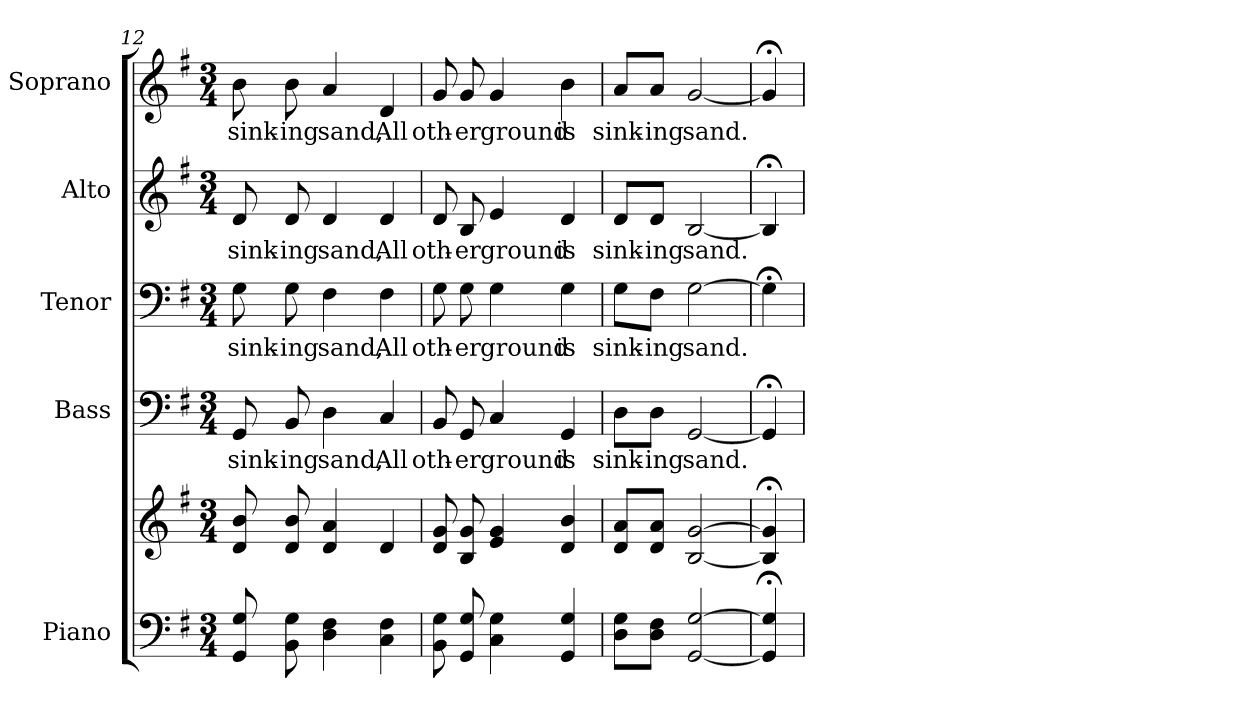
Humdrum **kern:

**kern	**kern	**kern	**text	**kern	**text	**kern	**text	**kern	**text
*part5	*part5	*part4	*part4	*part3	*part3	*part2	*part2	*part1	*part1
*staff6	*staff5	*staff4	*staff4	*staff3	*staff3	*staff2	*staff2	*staff1	*staff1
*I"Piano	*	*I"Bass	*	*I"Tenor	*	*I"Alto	*	*I"Soprano	*
*I'Pno.	*	*I'B.	*	*I'T.	*	*I'A.	*	*I'S.	*
!!LO:PB:g=z
*clefF4	*clefG2	*clefF4	*	*clefF4	*	*clefG2	*	*clefG2	*
*k[f#]	*k[f#]	*k[f#]	*	*k[f#]	*	*k[f#]	*	*k[f#]	*
*G:	*G:	*G:	*	*G:	*	*G:	*	*G:	*
*M3/4	*M3/4	*M3/4	*	*M3/4	*	*M3/4	*	*M3/4	*
=12	=12	=12	=12	=12	=12	=12	=12	=12	=12
!	!	!	!LO:LY:b:color=#000000	!	!	!	!	!	!
!	!	!	!	!	!LO:LY:b:color=#000000	!	!	!	!
!	!	!	!	!	!	!	!LO:LY:b:color=#000000	!	!
!	!	!	!	!	!	!	!	!	!LO:LY:b:color=#000000
8GGi/ 8Gi	8di/ 8bi	8GGi/	sink-	8Gi\	sink-	8di/	sink-	8bi\	sink-
!	!	!	!LO:LY:b:color=#000000	!	!	!	!	!	!
!	!	!	!	!	!LO:LY:b:color=#000000	!	!	!	!
!	!	!	!	!	!	!	!LO:LY:b:color=#000000	!	!
!	!	!	!	!	!	!	!	!	!LO:LY:b:color=#000000
8BBi\ 8Gi	8di/ 8bi	8BBi/	-ing	8Gi\	-ing	8di/	-ing	8bi\	-ing
!	!	!	!LO:LY:b:color=#000000	!	!	!	!	!	!
!	!	!	!	!	!LO:LY:b:color=#000000	!	!	!	!
!	!	!	!	!	!	!	!LO:LY:b:color=#000000	!	!
!	!	!	!	!	!	!	!	!	!LO:LY:b:color=#000000
4Di\ 4F#i	4di/ 4ai	4Di\	sand,	4F#i\	sand,	4di/	sand,	4ai/	sand,
!	!	!	!LO:LY:b:color=#000000	!	!	!	!	!	!
!	!	!	!	!	!LO:LY:b:color=#000000	!	!	!	!
!	!	!	!	!	!	!	!LO:LY:b:color=#000000	!	!
!	!	!	!	!	!	!	!	!	!LO:LY:b:color=#000000
4Ci\ 4F#i	4di/	4Ci/	All	4F#i\	All	4di/	All	4di/	All
=13	=13	=13	=13	=13	=13	=13	=13	=13	=13
!	!	!	!LO:LY:b:color=#000000	!	!	!	!	!	!
!	!	!	!	!	!LO:LY:b:color=#000000	!	!	!	!
!	!	!	!	!	!	!	!LO:LY:b:color=#000000	!	!
!	!	!	!	!	!	!	!	!	!LO:LY:b:color=#000000
8BBi\ 8Gi	8di/ 8gi	8BBi/	oth-	8Gi\	oth-	8di/	oth-	8gi/	oth-
!	!	!	!LO:LY:b:color=#000000	!	!	!	!	!	!
!	!	!	!	!	!LO:LY:b:color=#000000	!	!	!	!
!	!	!	!	!	!	!	!LO:LY:b:color=#000000	!	!
!	!	!	!	!	!	!	!	!	!LO:LY:b:color=#000000
8GGi/ 8Gi	8Bi/ 8gi	8GGi/	-er	8Gi\	-er	8Bi/	-er	8gi/	-er
!	!	!	!LO:LY:b:color=#000000	!	!	!	!	!	!
!	!	!	!	!	!LO:LY:b:color=#000000	!	!	!	!
!	!	!	!	!	!	!	!LO:LY:b:color=#000000	!	!
!	!	!	!	!	!	!	!	!	!LO:LY:b:color=#000000
4Ci\ 4Gi	4ei/ 4gi	4Ci/	ground	4Gi\	ground	4ei/	ground	4gi/	ground
!	!	!	!LO:LY:b:color=#000000	!	!	!	!	!	!
!	!	!	!	!	!LO:LY:b:color=#000000	!	!	!	!
!	!	!	!	!	!	!	!LO:LY:b:color=#000000	!	!
!	!	!	!	!	!	!	!	!	!LO:LY:b:color=#000000
4GGi/ 4Gi	4di/ 4bi	4GGi/	is	4Gi\	is	4di/	is	4bi\	is
=14	=14	=14	=14	=14	=14	=14	=14	=14	=14
!	!	!	!LO:LY:b:color=#000000	!	!	!	!	!	!
!	!	!	!	!	!LO:LY:b:color=#000000	!	!	!	!
!	!	!	!	!	!	!	!LO:LY:b:color=#000000	!	!
!	!	!	!	!	!	!	!	!	!LO:LY:b:color=#000000
8Di\ 8GiL	8di/ 8aiL	8Di\L	sink-	8Gi\L	sink-	8di/L	sink-	8ai/L	sink-
!	!	!	!LO:LY:b:color=#000000	!	!	!	!	!	!
!	!	!	!	!	!LO:LY:b:color=#000000	!	!	!	!
!	!	!	!	!	!	!	!LO:LY:b:color=#000000	!	!
!	!	!	!	!	!	!	!	!	!LO:LY:b:color=#000000
8Di\ 8F#iJ	8di/ 8aiJ	8Di\J	-ing	8F#i\J	-ing	8di/J	-ing	8ai/J	-ing
!	!	!	!LO:LY:b:color=#000000	!	!	!	!	!	!
!	!	!	!	!	!LO:LY:b:color=#000000	!	!	!	!
!	!	!	!	!	!	!	!LO:LY:b:color=#000000	!	!
!	!	!	!	!	!	!	!	!	!LO:LY:b:color=#000000
[2GGi/ [2Gi	[2Bi/ [2gi	[2GGi/	sand.	[2Gi\	sand.	[2Bi/	sand.	[2gi/	sand.
=15	=15	=15	=15	=15	=15	=15	=15	=15	=15
4GGi/]; 4Gi];	4Bi/]; 4gi];	4GG;i/]	.	4G;i\]	.	4B;i/]	.	4g;i/]	.
=	=	=	=	=	=	=	=	=	=
*-	*-	*-	*-	*-	*-	*-	*-	*-	*-
